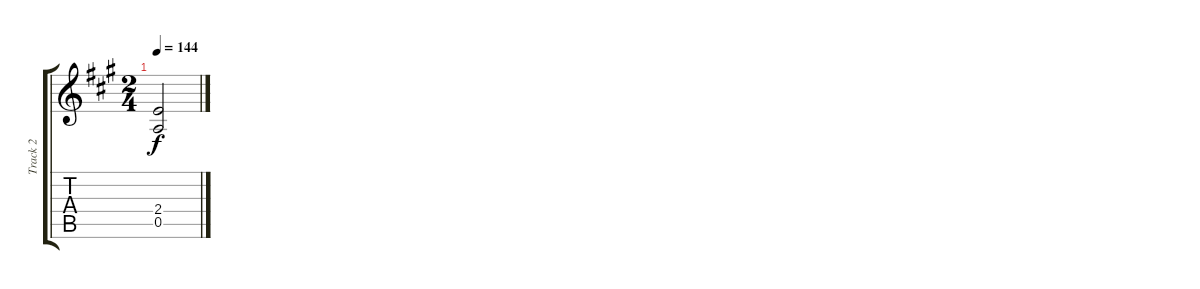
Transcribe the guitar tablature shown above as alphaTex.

\track ("Track 2" "Track 2") {instrument overdrivenguitar}
\staff {score tabs}
\tuning (E4 B3 G3 D3 A2 E2) {hide}
\ts (2 4)
\tempo 144
\clef g2
\ks a
(2.4 0.5).2{dy f}
